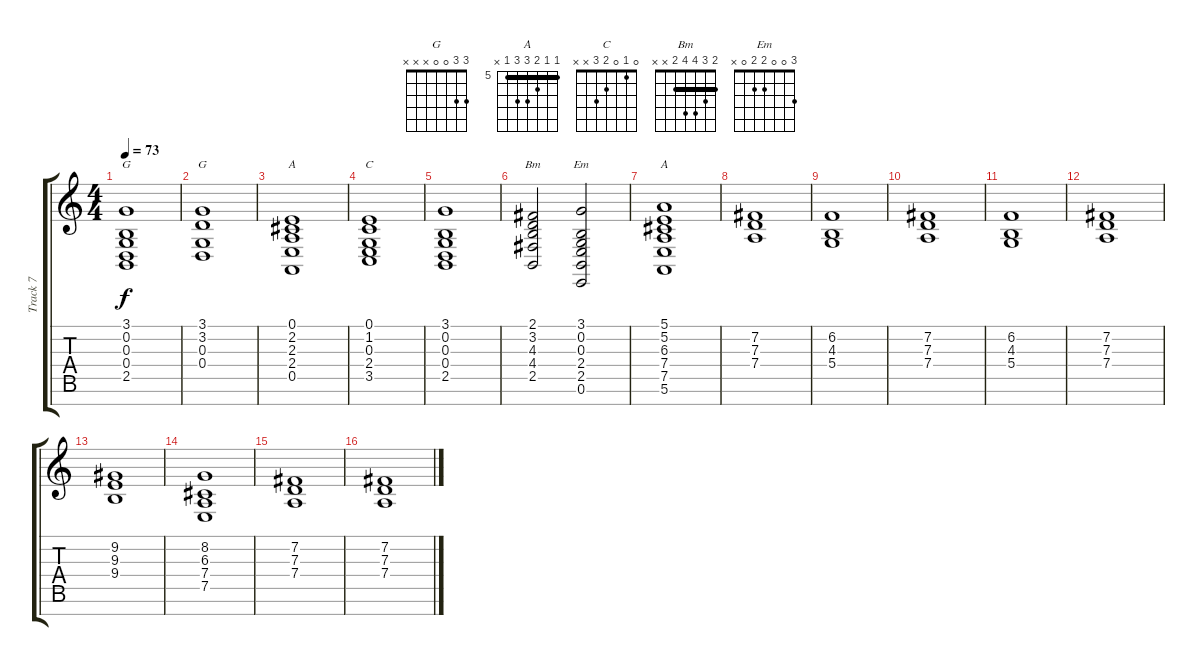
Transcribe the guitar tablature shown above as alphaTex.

\track ("Track 7" "Track 7") {instrument percussiveorgan}
\staff {score tabs}
\tuning (E4 B3 G3 D3 A2 E2 B1) {hide}
\chord ("G" x 0 0 0 2 x x)
\chord ("G" 3 3 0 0 x x x)
\chord ("A" 0 2 2 2 0 x x)
\chord ("C" 0 1 0 2 3 x x)
\chord ("Bm" 2 3 4 4 2 x x) {barre 2}
\chord ("Em" 3 0 0 2 2 0 x)
\chord ("A" 5 5 6 7 7 5 x) {firstfret 5 barre 5}
\ts (4 4)
\tempo 73
\clef g2
\ks c
(3.1 0.2 0.3 0.4 2.5).1{ch "G" dy f} |
(3.1 3.2 0.3 0.4).1{ch "G"} |
(0.1 2.2 2.3 2.4 0.5).1{ch "A"} |
(0.1 1.2 0.3 2.4 3.5).1{ch "C"} |
(3.1 0.2 0.3 0.4 2.5).1 |
(2.1 3.2 4.3 4.4 2.5).2{ch "Bm"} (3.1 0.2 0.3 2.4 2.5 0.6).2{ch "Em"} |
(5.1 5.2 6.3 7.4 7.5 5.6).1{ch "A"} |
(7.2 7.3 7.4).1 |
(6.2 4.3 5.4).1 |
(7.2 7.3 7.4).1 |
(6.2 4.3 5.4).1 |
(7.2 7.3 7.4).1 |
(9.2 9.3 9.4).1 |
(8.2 6.3 7.4 7.5).1 |
(7.2 7.3 7.4).1 |
(7.2 7.3 7.4).1
